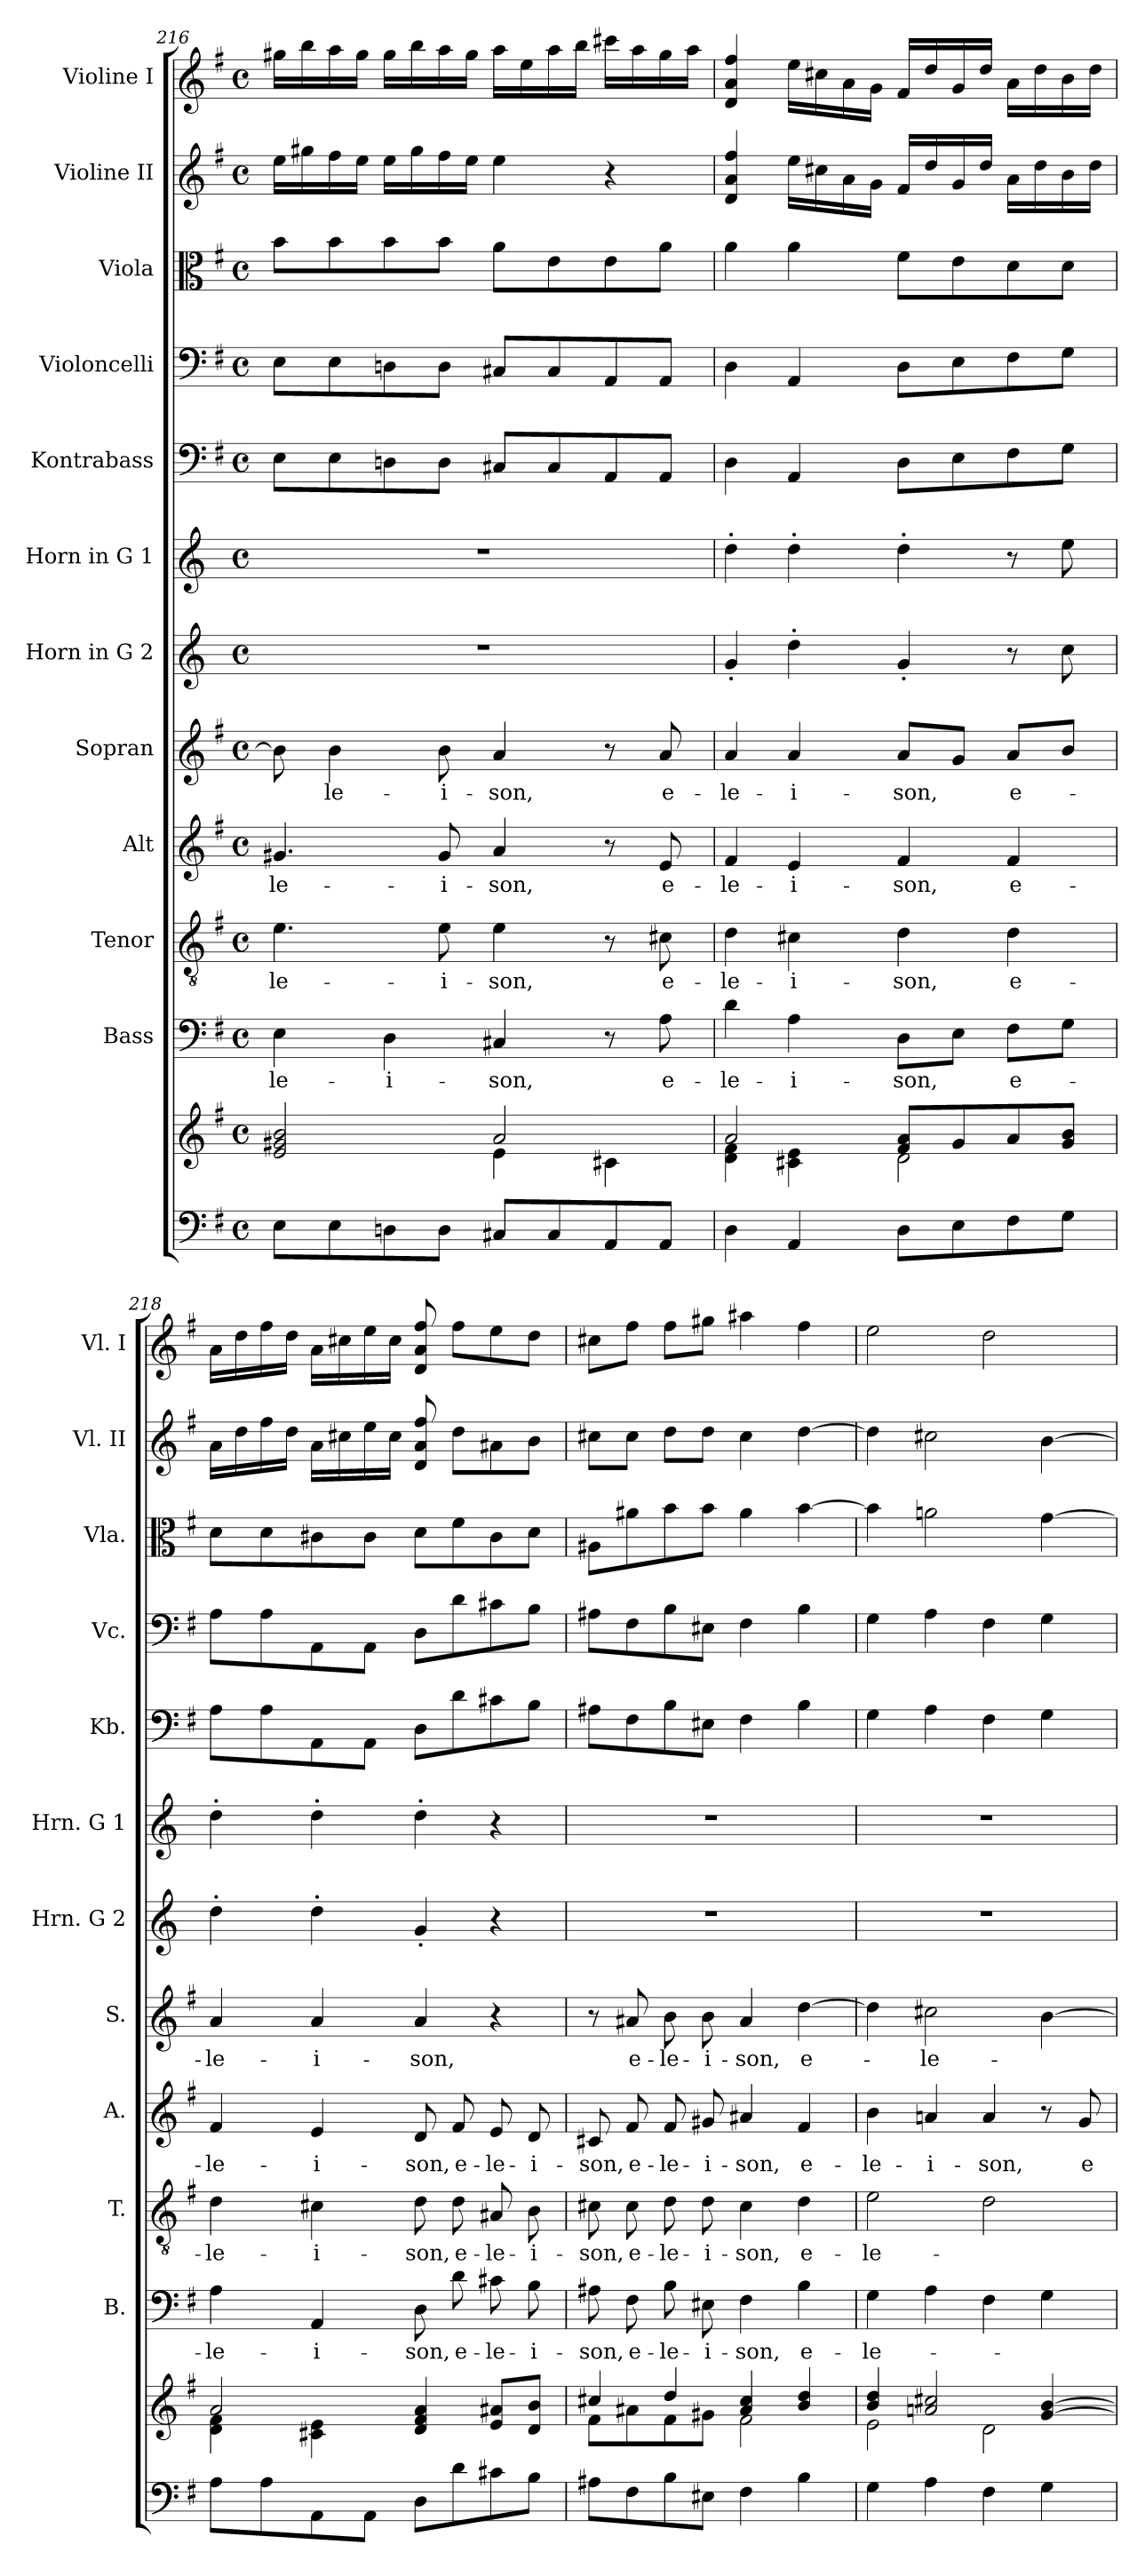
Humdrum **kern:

**kern	**kern	**kern	**text	**kern	**text	**kern	**text	**kern	**text	**kern	**kern	**kern	**kern	**kern	**kern	**kern
*part12	*part12	*part11	*part11	*part10	*part10	*part9	*part9	*part8	*part8	*part7	*part6	*part5	*part4	*part3	*part2	*part1
*staff13	*staff12	*staff11	*staff11	*staff10	*staff10	*staff9	*staff9	*staff8	*staff8	*staff7	*staff6	*staff5	*staff4	*staff3	*staff2	*staff1
*	*	*I"Bass	*	*I"Tenor	*	*I"Alt	*	*I"Sopran	*	*I"Horn in G 2	*I"Horn in G 1	*I"Kontrabass	*I"Violoncelli	*I"Viola	*I"Violine II	*I"Violine I
*	*	*I'B.	*	*I'T.	*	*I'A.	*	*I'S.	*	*I'Hrn. G 2	*I'Hrn. G 1	*I'Kb.	*I'Vc.	*I'Vla.	*I'Vl. II	*I'Vl. I
!!LO:PB:g=z
*clefF4	*clefG2	*clefF4	*	*clefGv2	*	*clefG2	*	*clefG2	*	*clefG2	*clefG2	*clefF4	*clefF4	*clefC3	*clefG2	*clefG2
*	*	*	*	*	*	*	*	*	*	*ITrd3c5	*ITrd3c5	*ITrd7c12	*	*	*	*
*k[f#]	*k[f#]	*k[f#]	*	*k[f#]	*	*k[f#]	*	*k[f#]	*	*k[f#]	*k[f#]	*k[f#]	*k[f#]	*k[f#]	*k[f#]	*k[f#]
*G:	*G:	*G:	*	*G:	*	*G:	*	*G:	*	*G:	*G:	*G:	*G:	*G:	*G:	*G:
*M4/4	*M4/4	*M4/4	*	*M4/4	*	*M4/4	*	*M4/4	*	*M4/4	*M4/4	*M4/4	*M4/4	*M4/4	*M4/4	*M4/4
*met(c)	*met(c)	*met(c)	*	*met(c)	*	*met(c)	*	*met(c)	*	*met(c)	*met(c)	*met(c)	*met(c)	*met(c)	*met(c)	*met(c)
=216	=216	=216	=216	=216	=216	=216	=216	=216	=216	=216	=216	=216	=216	=216	=216	=216
*	*^	*	*	*	*	*	*	*	*	*	*	*	*	*	*	*
!	!	!	!	!LO:LY:b	!	!LO:LY:b	!	!LO:LY:b	!	!	!	!	!	!	!	!	!
8E\L	2e/ 2g#X/ 2b/	2ryy	4E\	-le-	4.e\	-le-	4.g#X/	-le-	8b\]	.	1r	1r	8EE\L	8E\L	8b\L	16ee\LL	16gg#X\LL
.	.	.	.	.	.	.	.	.	.	.	.	.	.	.	.	16gg#X\	16bb\
!	!	!	!	!	!	!	!	!	!	!LO:LY:b	!	!	!	!	!	!	!
8E\	.	.	.	.	.	.	.	.	4b\	-le-	.	.	8EE\	8E\	8b\	16ff#\	16aa\
.	.	.	.	.	.	.	.	.	.	.	.	.	.	.	.	16ee\JJ	16gg#\JJ
!	!	!	!	!LO:LY:b	!	!	!	!	!	!	!	!	!	!	!	!	!
8Dn\	.	.	4D\	-i-	.	.	.	.	.	.	.	.	8DDn\	8Dn\	8b\	16ee\LL	16gg#\LL
.	.	.	.	.	.	.	.	.	.	.	.	.	.	.	.	16gg#\	16bb\
!	!	!	!	!	!	!LO:LY:b	!	!LO:LY:b	!	!LO:LY:b	!	!	!	!	!	!	!
8D\J	.	.	.	.	8e\	-i-	8g#/	-i-	8b\	-i-	.	.	8DD\J	8D\J	8b\J	16ff#\	16aa\
.	.	.	.	.	.	.	.	.	.	.	.	.	.	.	.	16ee\JJ	16gg#\JJ
!	!	!	!	!LO:LY:b	!	!LO:LY:b	!	!LO:LY:b	!	!LO:LY:b	!	!	!	!	!	!	!
8C#X/L	2a/	4e\	4C#X/	-son,	4e\	-son,	4a/	-son,	4a/	-son,	.	.	8CC#X/L	8C#X/L	8a\L	4ee\	16aa\LL
.	.	.	.	.	.	.	.	.	.	.	.	.	.	.	.	.	16ee\
8C#/	.	.	.	.	.	.	.	.	.	.	.	.	8CC#/	8C#/	8e\	.	16aa\
.	.	.	.	.	.	.	.	.	.	.	.	.	.	.	.	.	16bb\JJ
8AA/	.	4c#X\	8r	.	8r	.	8r	.	8r	.	.	.	8AAA/	8AA/	8e\	4r	16ccc#X\LL
.	.	.	.	.	.	.	.	.	.	.	.	.	.	.	.	.	16aa\
!	!	!	!	!LO:LY:b	!	!LO:LY:b	!	!LO:LY:b	!	!LO:LY:b	!	!	!	!	!	!	!
8AA/J	.	.	8A\	e-	8c#X\	e-	8e/	e-	8a/	e-	.	.	8AAA/J	8AA/J	8a\J	.	16gg#\
.	.	.	.	.	.	.	.	.	.	.	.	.	.	.	.	.	16aa\JJ
=217	=217	=217	=217	=217	=217	=217	=217	=217	=217	=217	=217	=217	=217	=217	=217	=217	=217
!	!	!	!	!LO:LY:b	!	!LO:LY:b	!	!LO:LY:b	!	!LO:LY:b	!	!	!	!	!	!	!
4D\	2a/	4d\ 4f#\	4d\	-le-	4d\	-le-	4f#/	-le-	4a/	-le-	4d'</	4a'>\	4DD\	4D\	4a\	4d/ 4a/ 4ff#/	4d/ 4a/ 4ff#/
!	!	!	!	!LO:LY:b	!	!LO:LY:b	!	!LO:LY:b	!	!LO:LY:b	!	!	!	!	!	!	!
4AA/	.	4c#X\ 4e\	4A\	-i-	4c#X\	-i-	4e/	-i-	4a/	-i-	4a'>\	4a'>\	4AAA/	4AA/	4a\	16ee\LL	16ee\LL
.	.	.	.	.	.	.	.	.	.	.	.	.	.	.	.	16cc#X\	16cc#X\
.	.	.	.	.	.	.	.	.	.	.	.	.	.	.	.	16a\	16a\
.	.	.	.	.	.	.	.	.	.	.	.	.	.	.	.	16g\JJ	16g\JJ
!	!	!	!	!LO:LY:b	!	!LO:LY:b	!	!LO:LY:b	!	!LO:LY:b	!	!	!	!	!	!	!
8D\L	8f#/ 8a/L	2d\	8D\L	-son,	4d\	-son,	4f#/	-son,	8a/L	-son,	4d'</	4a'>\	8DD\L	8D\L	8f#\L	16f#/LL	16f#/LL
.	.	.	.	.	.	.	.	.	.	.	.	.	.	.	.	16dd/	16dd/
8E\	8g/	.	8E\J	.	.	.	.	.	8g/J	.	.	.	8EE\	8E\	8e\	16g/	16g/
.	.	.	.	.	.	.	.	.	.	.	.	.	.	.	.	16dd/JJ	16dd/JJ
!	!	!	!	!LO:LY:b	!	!LO:LY:b	!	!LO:LY:b	!	!LO:LY:b	!	!	!	!	!	!	!
8F#\	8a/	.	8F#\L	e-	4d\	e-	4f#/	e-	8a/L	e-	8r	8r	8FF#\	8F#\	8d\	16a\LL	16a\LL
.	.	.	.	.	.	.	.	.	.	.	.	.	.	.	.	16dd\	16dd\
8G\J	8g/ 8b/J	.	8G\J	.	.	.	.	.	8b/J	.	8g\	8b\	8GG\J	8G\J	8d\J	16b\	16b\
.	.	.	.	.	.	.	.	.	.	.	.	.	.	.	.	16dd\JJ	16dd\JJ
=218	=218	=218	=218	=218	=218	=218	=218	=218	=218	=218	=218	=218	=218	=218	=218	=218	=218
!	!	!	!	!LO:LY:b	!	!LO:LY:b	!	!LO:LY:b	!	!LO:LY:b	!	!	!	!	!	!	!
8A\L	2a/	4d\ 4f#\	4A\	-le-	4d\	-le-	4f#/	-le-	4a/	-le-	4a'>\	4a'>\	8AA\L	8A\L	8d\L	16a\LL	16a\LL
.	.	.	.	.	.	.	.	.	.	.	.	.	.	.	.	16dd\	16dd\
8A\	.	.	.	.	.	.	.	.	.	.	.	.	8AA\	8A\	8d\	16ff#\	16ff#\
.	.	.	.	.	.	.	.	.	.	.	.	.	.	.	.	16dd\JJ	16dd\JJ
!	!	!	!	!LO:LY:b	!	!LO:LY:b	!	!LO:LY:b	!	!LO:LY:b	!	!	!	!	!	!	!
8AA\	.	4c#X\ 4e\	4AA/	-i-	4c#X\	-i-	4e/	-i-	4a/	-i-	4a'>\	4a'>\	8AAA\	8AA\	8c#X\	16a\LL	16a\LL
.	.	.	.	.	.	.	.	.	.	.	.	.	.	.	.	16cc#X\	16cc#X\
8AA\J	.	.	.	.	.	.	.	.	.	.	.	.	8AAA\J	8AA\J	8c#\J	16ee\	16ee\
.	.	.	.	.	.	.	.	.	.	.	.	.	.	.	.	16cc#\JJ	16cc#\JJ
!	!	!	!	!LO:LY:b	!	!LO:LY:b	!	!LO:LY:b	!	!LO:LY:b	!	!	!	!	!	!	!
8D\L	4d/ 4f#/ 4a/	2ryy	8D\	-son,	8d\	-son,	8d/	-son,	4a/	-son,	4d'</	4a'>\	8DD\L	8D\L	8d\L	8d/ 8a/ 8ff#/	8d/ 8a/ 8ff#/
!	!	!	!	!LO:LY:b	!	!LO:LY:b	!	!LO:LY:b	!	!	!	!	!	!	!	!	!
8d\	.	.	8d\	e-	8d\	e-	8f#/	e-	.	.	.	.	8D\	8d\	8f#\	8dd\L	8ff#\L
!	!	!	!	!LO:LY:b	!	!LO:LY:b	!	!LO:LY:b	!	!	!	!	!	!	!	!	!
8c#X\	8e/ 8a#X/L	.	8c#X\	-le-	8A#X/	-le-	8e/	-le-	4r	.	4r	4r	8C#X\	8c#X\	8c#\	8a#X\	8ee\
!	!	!	!	!LO:LY:b	!	!LO:LY:b	!	!LO:LY:b	!	!	!	!	!	!	!	!	!
8B\J	8d/ 8b/J	.	8B\	-i-	8B\	-i-	8d/	-i-	.	.	.	.	8BB\J	8B\J	8d\J	8b\J	8dd\J
!!LO:PB:g=z
=219	=219	=219	=219	=219	=219	=219	=219	=219	=219	=219	=219	=219	=219	=219	=219	=219	=219
!	!	!	!	!LO:LY:b	!	!LO:LY:b	!	!LO:LY:b	!	!	!	!	!	!	!	!	!
8A#X\L	4cc#X/	8f#\L	8A#X\	-son,	8c#X\	-son,	8c#X/	-son,	8r	.	1r	1r	8AA#X\L	8A#X\L	8A#X\L	8cc#X\L	8cc#X\L
!	!	!	!	!LO:LY:b	!	!LO:LY:b	!	!LO:LY:b	!	!LO:LY:b	!	!	!	!	!	!	!
8F#\	.	8a#X\	8F#\	e-	8c#\	e-	8f#/	e-	8a#X/	e-	.	.	8FF#\	8F#\	8a#X\	8cc#\J	8ff#\J
!	!	!	!	!LO:LY:b	!	!LO:LY:b	!	!LO:LY:b	!	!LO:LY:b	!	!	!	!	!	!	!
8B\	4dd/	8f#\	8B\	-le-	8d\	-le-	8f#/	-le-	8b\	-le-	.	.	8BB\	8B\	8b\	8dd\L	8ff#\L
!	!	!	!	!LO:LY:b	!	!LO:LY:b	!	!LO:LY:b	!	!LO:LY:b	!	!	!	!	!	!	!
8E#X\J	.	8g#X\J	8E#X\	-i-	8d\	-i-	8g#X/	-i-	8b\	-i-	.	.	8EE#X\J	8E#X\J	8b\J	8dd\J	8gg#X\J
!	!	!	!	!LO:LY:b	!	!LO:LY:b	!	!LO:LY:b	!	!LO:LY:b	!	!	!	!	!	!	!
4F#\	4a#/ 4cc#/	2f#\	4F#\	-son,	4c#\	-son,	4a#X/	-son,	4a#/	-son,	.	.	4FF#\	4F#\	4a#\	4cc#\	4aa#X\
!	!	!	!	!LO:LY:b	!	!LO:LY:b	!	!LO:LY:b	!	!LO:LY:b	!	!	!	!	!	!	!
4B\	4b/ 4dd/	.	4B\	e-	4d\	e-	4f#/	e-	[4dd\	e-	.	.	4BB\	4B\	[4b\	[4dd\	4ff#\
=220	=220	=220	=220	=220	=220	=220	=220	=220	=220	=220	=220	=220	=220	=220	=220	=220	=220
!	!	!	!	!LO:LY:b	!	!LO:LY:b	!	!LO:LY:b	!	!	!	!	!	!	!	!	!
4G\	4b/ 4dd/	2e\	4G\	-le-	2e\	-le-	4b\	-le-	4dd\]	.	1r	1r	4GG\	4G\	4b\]	4dd\]	2ee\
!	!	!	!	!	!	!	!	!LO:LY:b	!	!LO:LY:b	!	!	!	!	!	!	!
4A\	2an/ 2cc#X/	.	4A\	.	.	.	4an/	-i-	2cc#X\	-le-	.	.	4AA\	4A\	2an\	2cc#X\	.
!	!	!	!	!	!	!	!	!LO:LY:b	!	!	!	!	!	!	!	!	!
4F#\	.	2d\	4F#\	.	2d\	.	4a/	-son,	.	.	.	.	4FF#\	4F#\	.	.	2dd\
4G\	[>4g/ [>4b/	.	4G\	.	.	.	8r	.	[4b\	.	.	.	4GG\	4G\	[4g\	[4b\	.
!	!	!	!	!	!	!	!	!LO:LY:b	!	!	!	!	!	!	!	!	!
.	.	.	.	.	.	.	8g/	e-	.	.	.	.	.	.	.	.	.
*	*v	*v	*	*	*	*	*	*	*	*	*	*	*	*	*	*	*
=	=	=	=	=	=	=	=	=	=	=	=	=	=	=	=	=
*-	*-	*-	*-	*-	*-	*-	*-	*-	*-	*-	*-	*-	*-	*-	*-	*-
